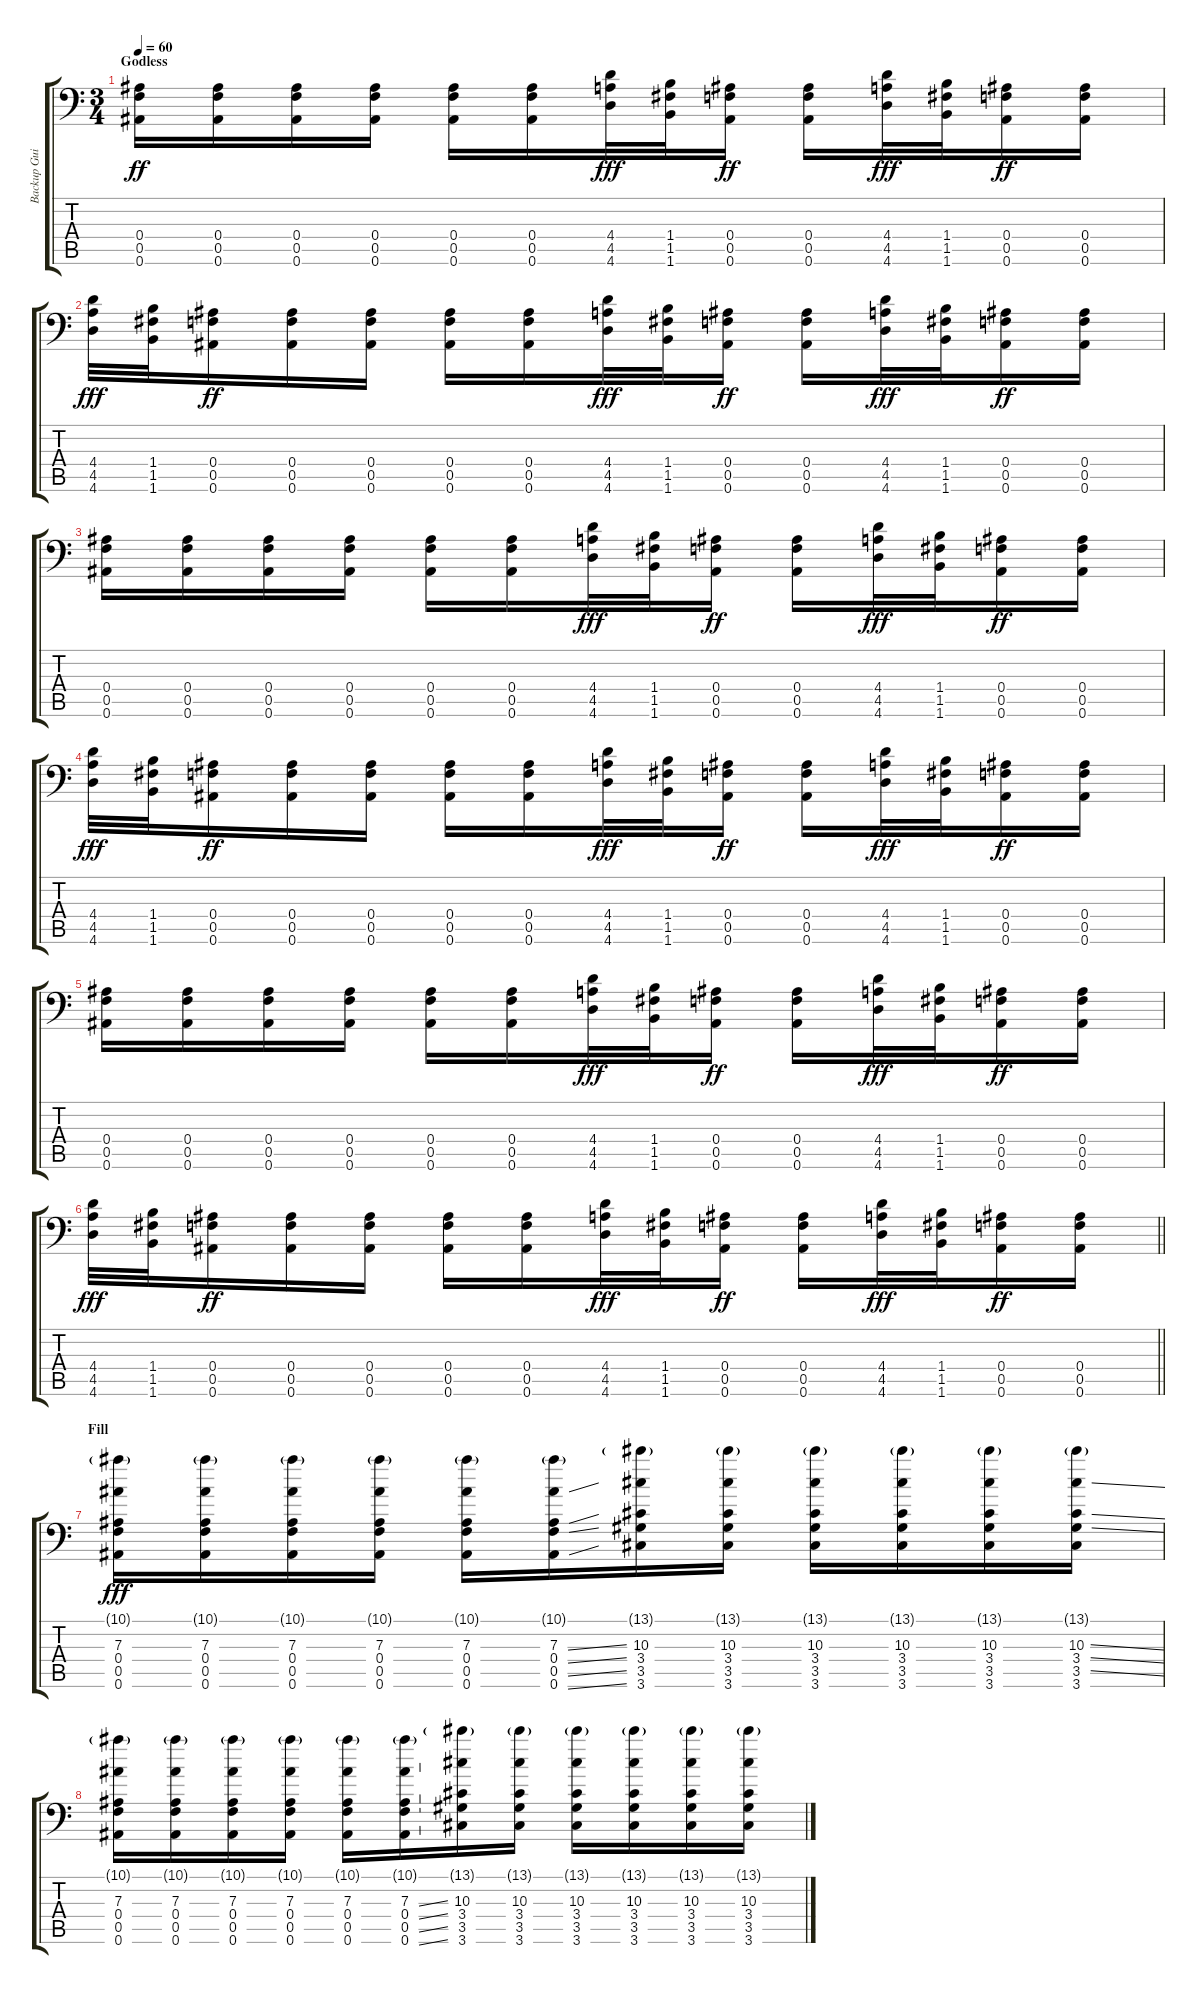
\track ("Backup Guitar" "Backup Gui") {instrument distortionguitar}
\staff {score tabs}
\tuning (C4 G3 Eb3 Bb2 F2 Bb1) {hide}
\ts (3 4)
\section ("" "Godless")
\tempo 60
\clef f4
\ks c
(0.4 0.5 0.6).16{dy ff} (0.4 0.5 0.6).16 (0.4 0.5 0.6).16 (0.4 0.5 0.6).16 (0.4 0.5 0.6).16 (0.4 0.5 0.6).16 (4.4 4.5 4.6).32{dy fff} (1.4 1.5 1.6).32 (0.4 0.5 0.6).16{dy ff} (0.4 0.5 0.6).16 (4.4 4.5 4.6).32{dy fff} (1.4 1.5 1.6).32 (0.4 0.5 0.6).16{dy ff} (0.4 0.5 0.6).16 |
(4.4 4.5 4.6).32{dy fff} (1.4 1.5 1.6).32 (0.4 0.5 0.6).16{dy ff} (0.4 0.5 0.6).16 (0.4 0.5 0.6).16 (0.4 0.5 0.6).16 (0.4 0.5 0.6).16 (4.4 4.5 4.6).32{dy fff} (1.4 1.5 1.6).32 (0.4 0.5 0.6).16{dy ff} (0.4 0.5 0.6).16 (4.4 4.5 4.6).32{dy fff} (1.4 1.5 1.6).32 (0.4 0.5 0.6).16{dy ff} (0.4 0.5 0.6).16 |
(0.4 0.5 0.6).16 (0.4 0.5 0.6).16 (0.4 0.5 0.6).16 (0.4 0.5 0.6).16 (0.4 0.5 0.6).16 (0.4 0.5 0.6).16 (4.4 4.5 4.6).32{dy fff} (1.4 1.5 1.6).32 (0.4 0.5 0.6).16{dy ff} (0.4 0.5 0.6).16 (4.4 4.5 4.6).32{dy fff} (1.4 1.5 1.6).32 (0.4 0.5 0.6).16{dy ff} (0.4 0.5 0.6).16 |
(4.4 4.5 4.6).32{dy fff} (1.4 1.5 1.6).32 (0.4 0.5 0.6).16{dy ff} (0.4 0.5 0.6).16 (0.4 0.5 0.6).16 (0.4 0.5 0.6).16 (0.4 0.5 0.6).16 (4.4 4.5 4.6).32{dy fff} (1.4 1.5 1.6).32 (0.4 0.5 0.6).16{dy ff} (0.4 0.5 0.6).16 (4.4 4.5 4.6).32{dy fff} (1.4 1.5 1.6).32 (0.4 0.5 0.6).16{dy ff} (0.4 0.5 0.6).16 |
(0.4 0.5 0.6).16 (0.4 0.5 0.6).16 (0.4 0.5 0.6).16 (0.4 0.5 0.6).16 (0.4 0.5 0.6).16 (0.4 0.5 0.6).16 (4.4 4.5 4.6).32{dy fff} (1.4 1.5 1.6).32 (0.4 0.5 0.6).16{dy ff} (0.4 0.5 0.6).16 (4.4 4.5 4.6).32{dy fff} (1.4 1.5 1.6).32 (0.4 0.5 0.6).16{dy ff} (0.4 0.5 0.6).16 |
\barLineRight lightlight
(4.4 4.5 4.6).32{dy fff} (1.4 1.5 1.6).32 (0.4 0.5 0.6).16{dy ff} (0.4 0.5 0.6).16 (0.4 0.5 0.6).16 (0.4 0.5 0.6).16 (0.4 0.5 0.6).16 (4.4 4.5 4.6).32{dy fff} (1.4 1.5 1.6).32 (0.4 0.5 0.6).16{dy ff} (0.4 0.5 0.6).16 (4.4 4.5 4.6).32{dy fff} (1.4 1.5 1.6).32 (0.4 0.5 0.6).16{dy ff} (0.4 0.5 0.6).16 |
\section ("" "Fill")
(10.1{g} 7.3 0.4 0.5 0.6).16{dy fff} (10.1{g} 7.3 0.4 0.5 0.6).16 (10.1{g} 7.3 0.4 0.5 0.6).16 (10.1{g} 7.3 0.4 0.5 0.6).16 (10.1{g} 7.3 0.4 0.5 0.6).16 (10.1{g} 7.3{ss} 0.4{ss} 0.5{ss} 0.6{ss}).16 (13.1{g} 10.3 3.4 3.5 3.6).16 (13.1{g} 10.3 3.4 3.5 3.6).16 (13.1{g} 10.3 3.4 3.5 3.6).16 (13.1{g} 10.3 3.4 3.5 3.6).16 (13.1{g} 10.3 3.4 3.5 3.6).16 (13.1{g} 10.3{ss} 3.4{ss} 3.5{ss} 3.6).16 |
(10.1{g} 7.3 0.4 0.5 0.6).16 (10.1{g} 7.3 0.4 0.5 0.6).16 (10.1{g} 7.3 0.4 0.5 0.6).16 (10.1{g} 7.3 0.4 0.5 0.6).16 (10.1{g} 7.3 0.4 0.5 0.6).16 (10.1{g} 7.3{ss} 0.4{ss} 0.5{ss} 0.6{ss}).16 (13.1{g} 10.3 3.4 3.5 3.6).16 (13.1{g} 10.3 3.4 3.5 3.6).16 (13.1{g} 10.3 3.4 3.5 3.6).16 (13.1{g} 10.3 3.4 3.5 3.6).16 (13.1{g} 10.3 3.4 3.5 3.6).16 (13.1{g} 10.3{ss} 3.4{ss} 3.5{ss} 3.6).16
